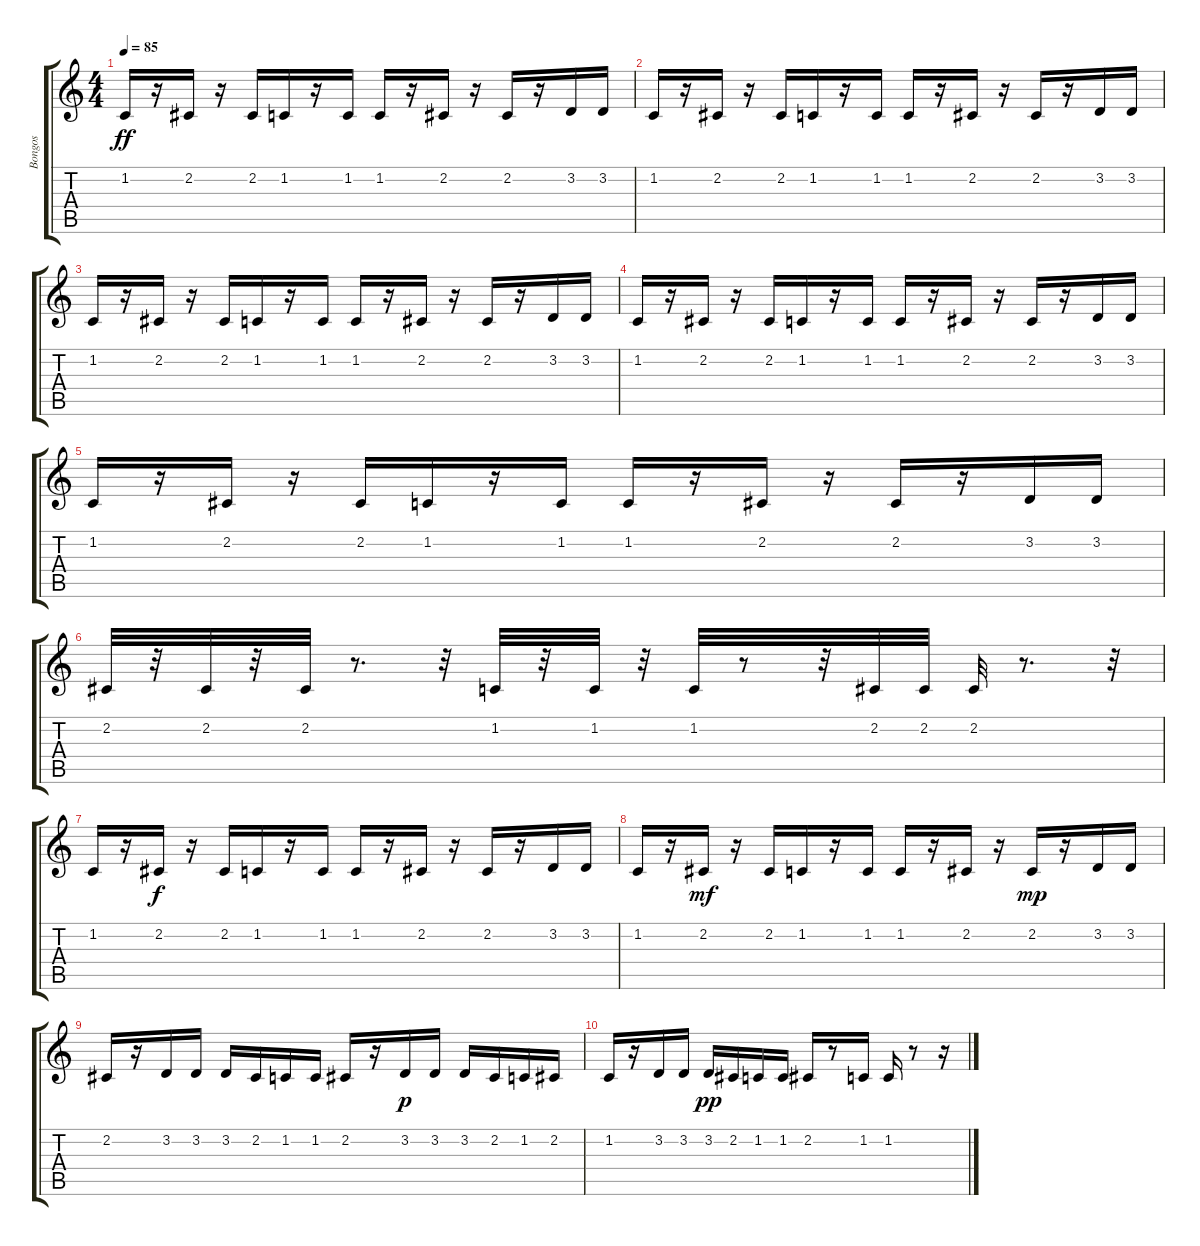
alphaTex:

\track ("Bongos" "Bongos") {instrument taikodrum}
\staff {score tabs}
\tuning (E4 B3 G3 D3 A2 E2) {hide}
\ts (4 4)
\tempo 85
\clef g2
\ks c
1.2.16{dy ff} r.16 2.2.16 r.16 2.2.16 1.2.16 r.16 1.2.16 1.2.16 r.16 2.2.16 r.16 2.2.16 r.16 3.2.16 3.2.16 |
1.2.16 r.16 2.2.16 r.16 2.2.16 1.2.16 r.16 1.2.16 1.2.16 r.16 2.2.16 r.16 2.2.16 r.16 3.2.16 3.2.16 |
1.2.16 r.16 2.2.16 r.16 2.2.16 1.2.16 r.16 1.2.16 1.2.16 r.16 2.2.16 r.16 2.2.16 r.16 3.2.16 3.2.16 |
1.2.16 r.16 2.2.16 r.16 2.2.16 1.2.16 r.16 1.2.16 1.2.16 r.16 2.2.16 r.16 2.2.16 r.16 3.2.16 3.2.16 |
1.2.16 r.16 2.2.16 r.16 2.2.16 1.2.16 r.16 1.2.16 1.2.16 r.16 2.2.16 r.16 2.2.16 r.16 3.2.16 3.2.16 |
2.2.32 r.32 2.2.32 r.32 2.2.32 r.8{d} r.32 1.2.32 r.32 1.2.32 r.32 1.2.32 r.8 r.32 2.2.32 2.2.32 2.2.32 r.8{d} r.32 |
1.2.16 r.16 2.2.16{dy f} r.16 2.2.16 1.2.16 r.16 1.2.16 1.2.16 r.16 2.2.16 r.16 2.2.16 r.16 3.2.16 3.2.16 |
1.2.16 r.16 2.2.16{dy mf} r.16 2.2.16 1.2.16 r.16 1.2.16 1.2.16 r.16 2.2.16 r.16 2.2.16{dy mp} r.16 3.2.16 3.2.16 |
2.2.16 r.16 3.2.16 3.2.16 3.2.16 2.2.16 1.2.16 1.2.16 2.2.16 r.16 3.2.16{dy p} 3.2.16 3.2.16 2.2.16 1.2.16 2.2.16 |
1.2.16 r.16 3.2.16 3.2.16 3.2.16{dy pp} 2.2.16 1.2.16 1.2.16 2.2.16 r.8 1.2.16 1.2.16 r.8 r.16
